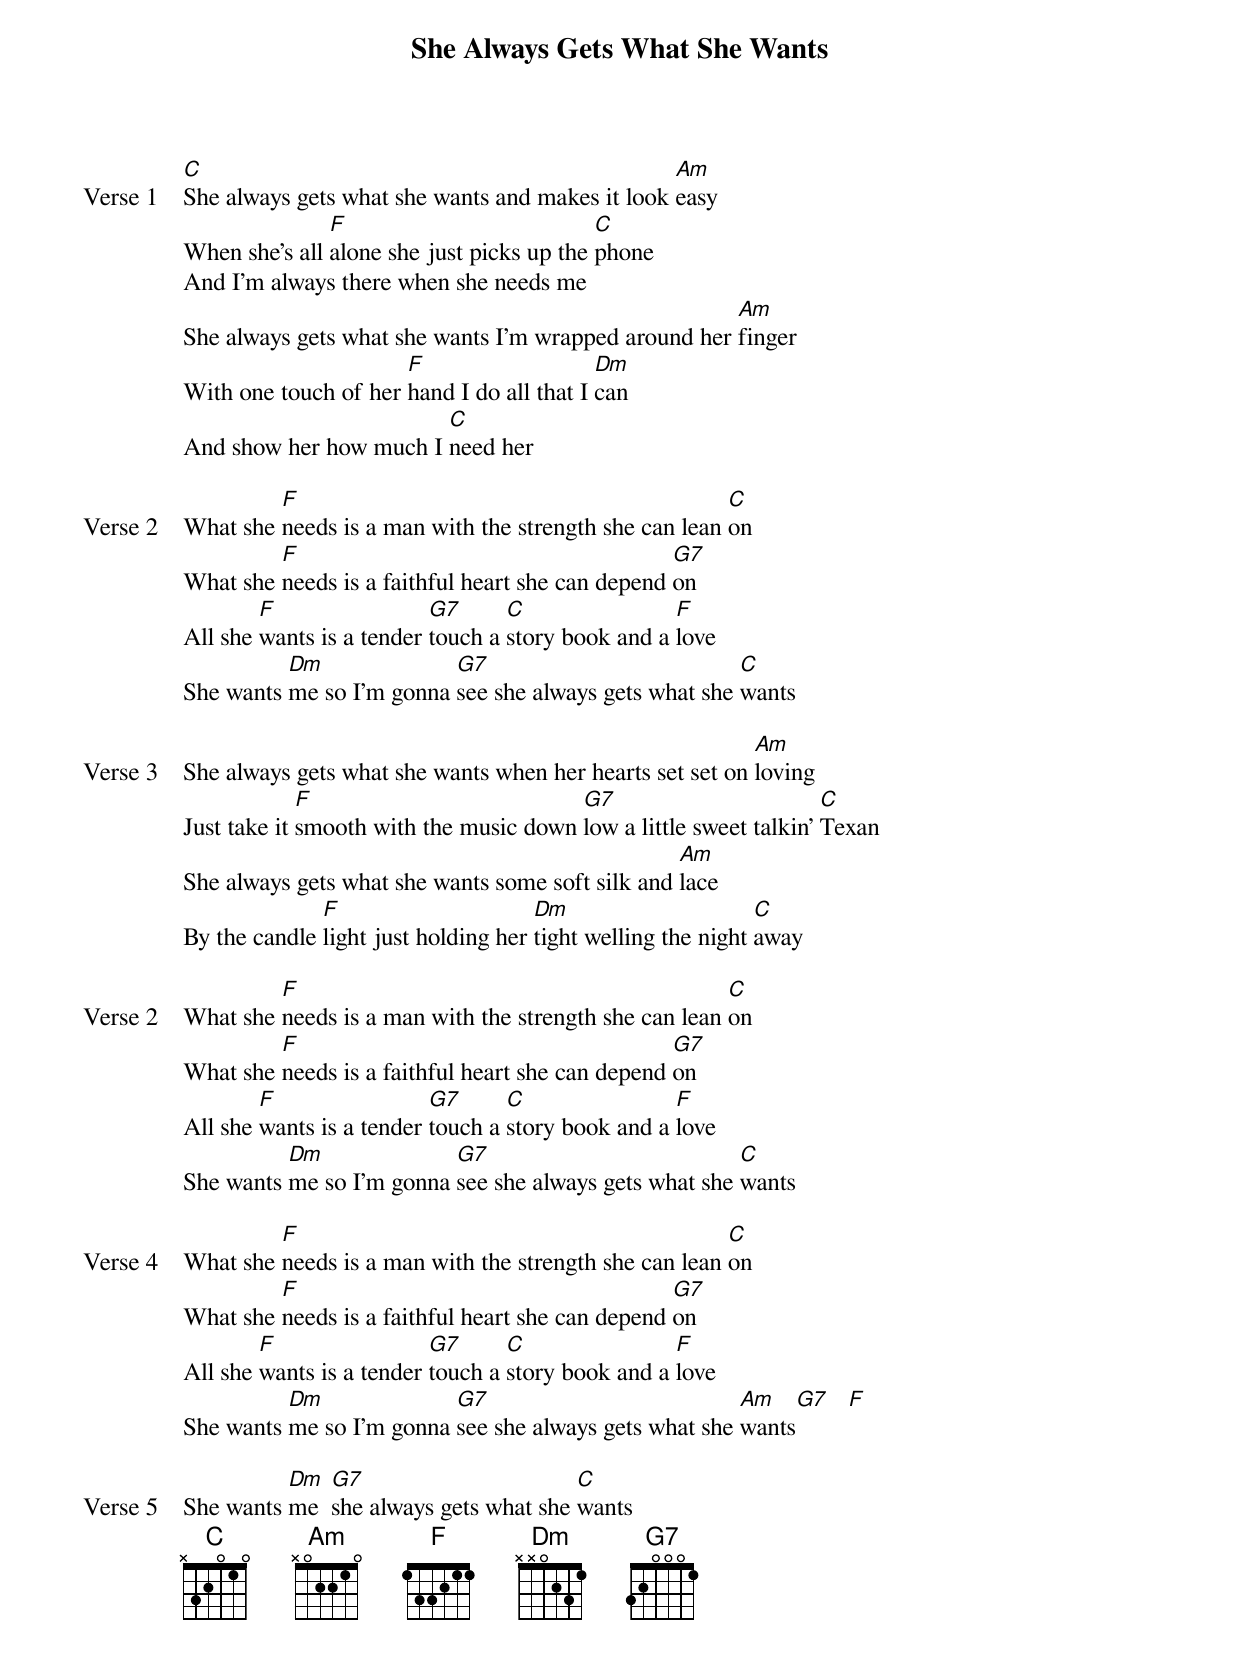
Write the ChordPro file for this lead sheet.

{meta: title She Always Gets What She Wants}
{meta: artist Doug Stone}
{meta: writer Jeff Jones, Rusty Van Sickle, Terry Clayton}

{start_of_verse: Verse 1}
[C]She always gets what she wants and makes it look [Am]easy
When she's all [F]alone she just picks up the [C]phone
And I'm always there when she needs me
She always gets what she wants I'm wrapped around her [Am]finger
With one touch of her [F]hand I do all that I [Dm]can
And show her how much I [C]need her
{end_of_verse}

{start_of_verse: Verse 2}
What she [F]needs is a man with the strength she can lean [C]on
What she [F]needs is a faithful heart she can depend [G7]on
All she [F]wants is a tender [G7]touch a [C]story book and a [F]love
She wants [Dm]me so I'm gonna [G7]see she always gets what she [C]wants
{end_of_verse}

{start_of_verse: Verse 3}
She always gets what she wants when her hearts set set on [Am]loving
Just take it [F]smooth with the music down [G7]low a little sweet talkin' [C]Texan
She always gets what she wants some soft silk and [Am]lace
By the candle [F]light just holding her [Dm]tight welling the night [C]away
{end_of_verse}

{start_of_verse: Verse 2}
What she [F]needs is a man with the strength she can lean [C]on
What she [F]needs is a faithful heart she can depend [G7]on
All she [F]wants is a tender [G7]touch a [C]story book and a [F]love
She wants [Dm]me so I'm gonna [G7]see she always gets what she [C]wants
{end_of_verse}

{start_of_verse: Verse 4}
What she [F]needs is a man with the strength she can lean [C]on
What she [F]needs is a faithful heart she can depend [G7]on
All she [F]wants is a tender [G7]touch a [C]story book and a [F]love
She wants [Dm]me so I'm gonna [G7]see she always gets what she [Am]wants[G7]   [F]
{end_of_verse}

{start_of_verse: Verse 5}
She wants [Dm]me  [G7]she always gets what she [C]wants
{end_of_verse}
